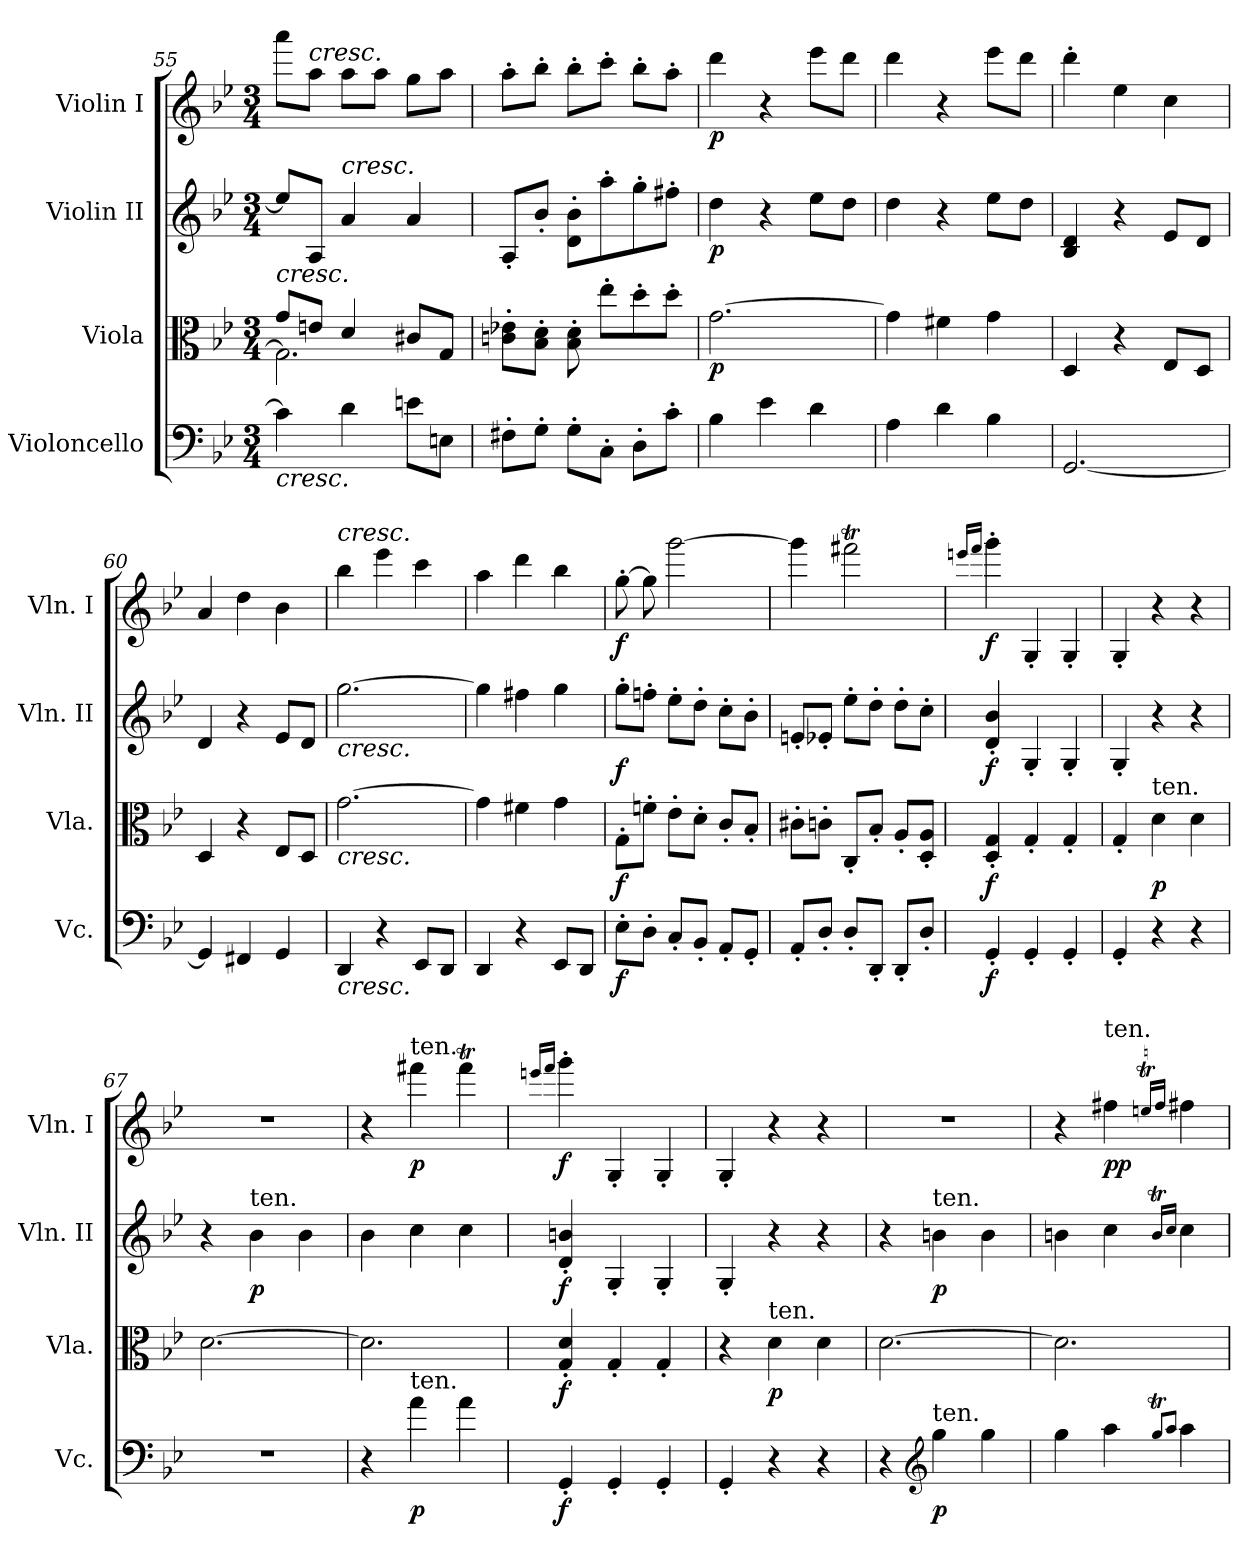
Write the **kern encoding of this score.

**kern	**dynam	**kern	**dynam	**kern	**dynam	**kern	**dynam
*part4	*part4	*part3	*part3	*part2	*part2	*part1	*part1
*staff4	*staff4	*staff3	*staff3	*staff2	*staff2	*staff1	*staff1
*I"Violoncello	*	*I"Viola	*	*I"Violin II	*	*I"Violin I	*
*I'Vc.	*	*I'Vla.	*	*I'Vln. II	*	*I'Vln. I	*
*clefF4	*	*clefC3	*	*clefG2	*	*clefG2	*
*k[b-e-]	*	*k[b-e-]	*	*k[b-e-]	*	*k[b-e-]	*
*g:	*	*g:	*	*g:	*	*g:	*
*M3/4	*	*M3/4	*	*M3/4	*	*M3/4	*
=55	=55	=55	=55	=55	=55	=55	=55
*	*	*^	*	*	*	*	*
!	!	!LO:TX:a:i:t=cresc.	!	!	!	!	!	!
!LO:TX:b:i:t=cresc.	!	!	!	!	!	!	!	!
4c#\]	.	8g/L	2.G\]	.	8ee/L]	.	8aaa\L	.
!	!	!	!	!	!	!	!LO:TX:a:i:t=cresc.	!
.	.	8en/J	.	.	8A/J	.	8aa\J	.
!	!	!	!	!	!LO:TX:a:i:t=cresc.	!	!	!
4d\	.	4d/	.	.	4a/	.	8aa\L	.
.	.	.	.	.	.	.	8aa\J	.
8en\L	.	8c#X/L	.	.	4a/	.	8gg\L	.
8En\J	.	8G/J	.	.	.	.	8aa\J	.
*	*	*v	*v	*	*	*	*	*
=56	=56	=56	=56	=56	=56	=56	=56
8F#X'\L	.	8cn\' 8e-X\'L	.	8A'/L	.	8aa'\L	.
8G'\J	.	8B-\' 8d\'J	.	8b-'/J	.	8bb-'\J	.
8G'\L	.	8B-\' 8d\'	.	8d\' 8b-\'L	.	8bb-'\L	.
8C'\J	.	8ee-'\L	.	8aa'\	.	8ccc'\J	.
8D'\L	.	8dd'\	.	8gg'\	.	8bb-'\L	.
8c'\J	.	8dd'\J	.	8ff#X'\J	.	8aa'\J	.
=57	=57	=57	=57	=57	=57	=57	=57
!	!	!	!LO:DY:b	!	!LO:DY:b	!	!LO:DY:b
4B-\	.	[2.g\	p	4dd\	p	4ddd\	p
4e-\	.	.	.	4r	.	4r	.
4d\	.	.	.	8ee-\L	.	8eee-\L	.
.	.	.	.	8dd\J	.	8ddd\J	.
=58	=58	=58	=58	=58	=58	=58	=58
4A\	.	4g\]	.	4dd\	.	4ddd\	.
4d\	.	4f#X\	.	4r	.	4r	.
4B-\	.	4g\	.	8ee-\L	.	8eee-\L	.
.	.	.	.	8dd\J	.	8ddd\J	.
=59	=59	=59	=59	=59	=59	=59	=59
[2.GG/	.	4D/	.	4B-/ 4d/	.	4ddd'\	.
.	.	4r	.	4r	.	4ee-\	.
.	.	8E-/L	.	8e-/L	.	4cc\	.
.	.	8D/J	.	8d/J	.	.	.
=60	=60	=60	=60	=60	=60	=60	=60
4GG/]	.	4D/	.	4d/	.	4a/	.
4FF#X/	.	4r	.	4r	.	4dd\	.
4GG/	.	8E-/L	.	8e-/L	.	4b-\	.
.	.	8D/J	.	8d/J	.	.	.
=61	=61	=61	=61	=61	=61	=61	=61
!	!	!	!	!	!	!LO:TX:a:i:t=cresc.	!
!	!	!	!	!LO:TX:b:i:t=cresc.	!	!	!
!	!	!LO:TX:b:i:t=cresc.	!	!	!	!	!
!LO:TX:b:i:t=cresc.	!	!	!	!	!	!	!
4DD/	.	[2.g\	.	[2.gg\	.	4bb-\	.
4r	.	.	.	.	.	4eee-\	.
8EE-/L	.	.	.	.	.	4ccc\	.
8DD/J	.	.	.	.	.	.	.
=62	=62	=62	=62	=62	=62	=62	=62
4DD/	.	4g\]	.	4gg\]	.	4aa\	.
4r	.	4f#X\	.	4ff#X\	.	4ddd\	.
8EE-/L	.	4g\	.	4gg\	.	4bb-\	.
8DD/J	.	.	.	.	.	.	.
=63	=63	=63	=63	=63	=63	=63	=63
!	!LO:DY:b	!	!LO:DY:b	!	!LO:DY:b	!	!LO:DY:b
8E-'\L	f	8G'\L	f	8gg'\L	f	[8gg'\	f
8D'\J	.	8fn'\J	.	8ffn'\J	.	8gg\]	.
8C'/L	.	8e-'\L	.	8ee-'\L	.	[2ggg\	.
8BB-'/J	.	8d'\J	.	8dd'\J	.	.	.
8AA'/L	.	8c'/L	.	8cc'\L	.	.	.
8GG'/J	.	8B-'/J	.	8b-'\J	.	.	.
=64	=64	=64	=64	=64	=64	=64	=64
8AA'/L	.	8c#X'\L	.	8en'/L	.	4ggg\]	.
8D'/J	.	8cn'\J	.	8e-X'/J	.	.	.
8D'/L	.	8C'/L	.	8ee-'\L	.	2fff#Xt\	.
8DD'/J	.	8B-'/J	.	8dd'\J	.	.	.
8DD'/L	.	8A'/L	.	8dd'\L	.	.	.
8D'/J	.	8D/' 8A/'J	.	8cc'\J	.	.	.
=65	=65	=65	=65	=65	=65	=65	=65
.	.	.	.	.	.	16qeeen/LL	.
.	.	.	.	.	.	16qfff/JJ	.
!	!LO:DY:b	!	!LO:DY:b	!	!LO:DY:b	!	!LO:DY:b
4GG'/	f	4D/' 4G/'	f	4d/' 4b-/'	f	4ggg'\	f
4GG'/	.	4G'/	.	4G'/	.	4G'/	.
4GG'/	.	4G'/	.	4G'/	.	4G'/	.
=66	=66	=66	=66	=66	=66	=66	=66
4GG'/	.	4G'/	.	4G'/	.	4G'/	.
!	!	!LO:TX:a:t=ten.	!	!	!	!	!
!	!	!	!LO:DY:b	!	!	!	!
4r	.	4d\	p	4r	.	4r	.
4r	.	4d\	.	4r	.	4r	.
=67	=67	=67	=67	=67	=67	=67	=67
2.r	.	[2.d\	.	4r	.	2.r	.
!	!	!	!	!LO:TX:a:t=ten.	!	!	!
!	!	!	!	!	!LO:DY:b	!	!
.	.	.	.	4b-\	p	.	.
.	.	.	.	4b-\	.	.	.
=68	=68	=68	=68	=68	=68	=68	=68
4r	.	2.d\]	.	4b-\	.	4r	.
!	!	!	!	!	!	!LO:TX:a:t=ten.	!
!LO:TX:a:t=ten.	!	!	!	!	!	!	!
!	!LO:DY:b	!	!	!	!	!	!LO:DY:b
4a\	p	.	.	4cc\	.	4fff#X\	p
4a\	.	.	.	4cc\	.	4fff#t\	.
=69	=69	=69	=69	=69	=69	=69	=69
.	.	.	.	.	.	16qeeen/LL	.
.	.	.	.	.	.	16qfff/JJ	.
!	!LO:DY:b	!	!LO:DY:b	!	!LO:DY:b	!	!LO:DY:b
4GG'/	f	4G/' 4d/'	f	4d/' 4bn/'	f	4ggg'\	f
4GG'/	.	4G'/	.	4G'/	.	4G'/	.
4GG'/	.	4G'/	.	4G'/	.	4G'/	.
=70	=70	=70	=70	=70	=70	=70	=70
4GG'/	.	4r	.	4G'/	.	4G'/	.
!	!	!LO:TX:a:t=ten.	!	!	!	!	!
!	!	!	!LO:DY:b	!	!	!	!
4r	.	4d\	p	4r	.	4r	.
4r	.	4d\	.	4r	.	4r	.
=71	=71	=71	=71	=71	=71	=71	=71
4r	.	[2.d\	.	4r	.	2.r	.
*clefG2	*	*	*	*	*	*	*
!	!	!	!	!LO:TX:a:t=ten.	!	!	!
!LO:TX:a:t=ten.	!	!	!	!	!	!	!
!	!LO:DY:b	!	!	!	!LO:DY:b	!	!
4gg\	p	.	.	4bn\	p	.	.
4gg\	.	.	.	4b\	.	.	.
=72	=72	=72	=72	=72	=72	=72	=72
4gg\	.	2.d\]	.	4bn\	.	4r	.
!	!	!	!	!	!	!LO:TX:a:t=ten.	!
!	!	!	!	!	!	!	!LO:DY:b
4aa\	.	.	.	4cc\	.	4ff#X\	pp
8qggT/L	.	.	.	16qbt/LL	.	16qeent/LL	.
8qaa/J	.	.	.	16qcc/JJ	.	16qff#/JJ	.
4aa\	.	.	.	4cc\	.	4ff#\	.
=	=	=	=	=	=	=	=
*-	*-	*-	*-	*-	*-	*-	*-
